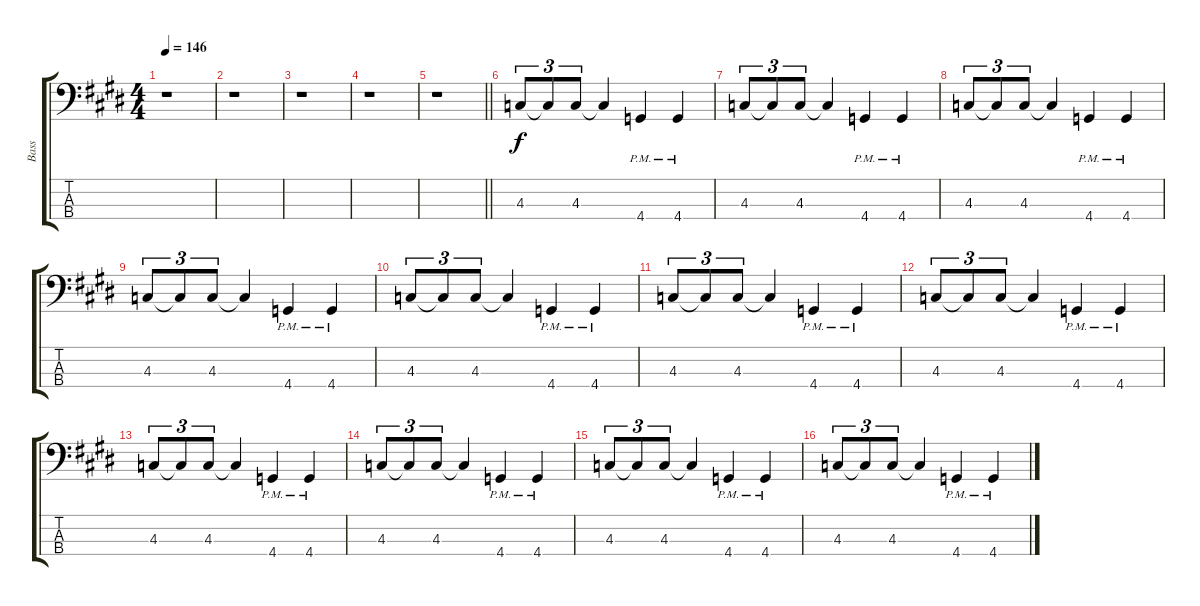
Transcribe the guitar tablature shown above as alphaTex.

\track ("Bass" "Bass") {instrument electricbasspick}
\staff {score tabs}
\tuning (Gb2 Db2 Ab1 Eb1) {hide}
\ts (4 4)
\tempo 146
\clef f4
\ks c#minor
r.1{dy f instrument electricbasspick} |
r.1 |
r.1 |
r.1 |
\barLineRight lightlight
r.1 |
4.3.8{tu (3 2)} 4.3{t}.8{tu (3 2)} 4.3.8{tu (3 2)} 4.3{t}.4 4.4{pm}.4 4.4{pm}.4 |
4.3.8{tu (3 2)} 4.3{t}.8{tu (3 2)} 4.3.8{tu (3 2)} 4.3{t}.4 4.4{pm}.4 4.4{pm}.4 |
4.3.8{tu (3 2)} 4.3{t}.8{tu (3 2)} 4.3.8{tu (3 2)} 4.3{t}.4 4.4{pm}.4 4.4{pm}.4 |
4.3.8{tu (3 2)} 4.3{t}.8{tu (3 2)} 4.3.8{tu (3 2)} 4.3{t}.4 4.4{pm}.4 4.4{pm}.4 |
4.3.8{tu (3 2)} 4.3{t}.8{tu (3 2)} 4.3.8{tu (3 2)} 4.3{t}.4 4.4{pm}.4 4.4{pm}.4 |
4.3.8{tu (3 2)} 4.3{t}.8{tu (3 2)} 4.3.8{tu (3 2)} 4.3{t}.4 4.4{pm}.4 4.4{pm}.4 |
4.3.8{tu (3 2)} 4.3{t}.8{tu (3 2)} 4.3.8{tu (3 2)} 4.3{t}.4 4.4{pm}.4 4.4{pm}.4 |
4.3.8{tu (3 2)} 4.3{t}.8{tu (3 2)} 4.3.8{tu (3 2)} 4.3{t}.4 4.4{pm}.4 4.4{pm}.4 |
4.3.8{tu (3 2)} 4.3{t}.8{tu (3 2)} 4.3.8{tu (3 2)} 4.3{t}.4 4.4{pm}.4 4.4{pm}.4 |
4.3.8{tu (3 2)} 4.3{t}.8{tu (3 2)} 4.3.8{tu (3 2)} 4.3{t}.4 4.4{pm}.4 4.4{pm}.4 |
4.3.8{tu (3 2)} 4.3{t}.8{tu (3 2)} 4.3.8{tu (3 2)} 4.3{t}.4 4.4{pm}.4 4.4{pm}.4
